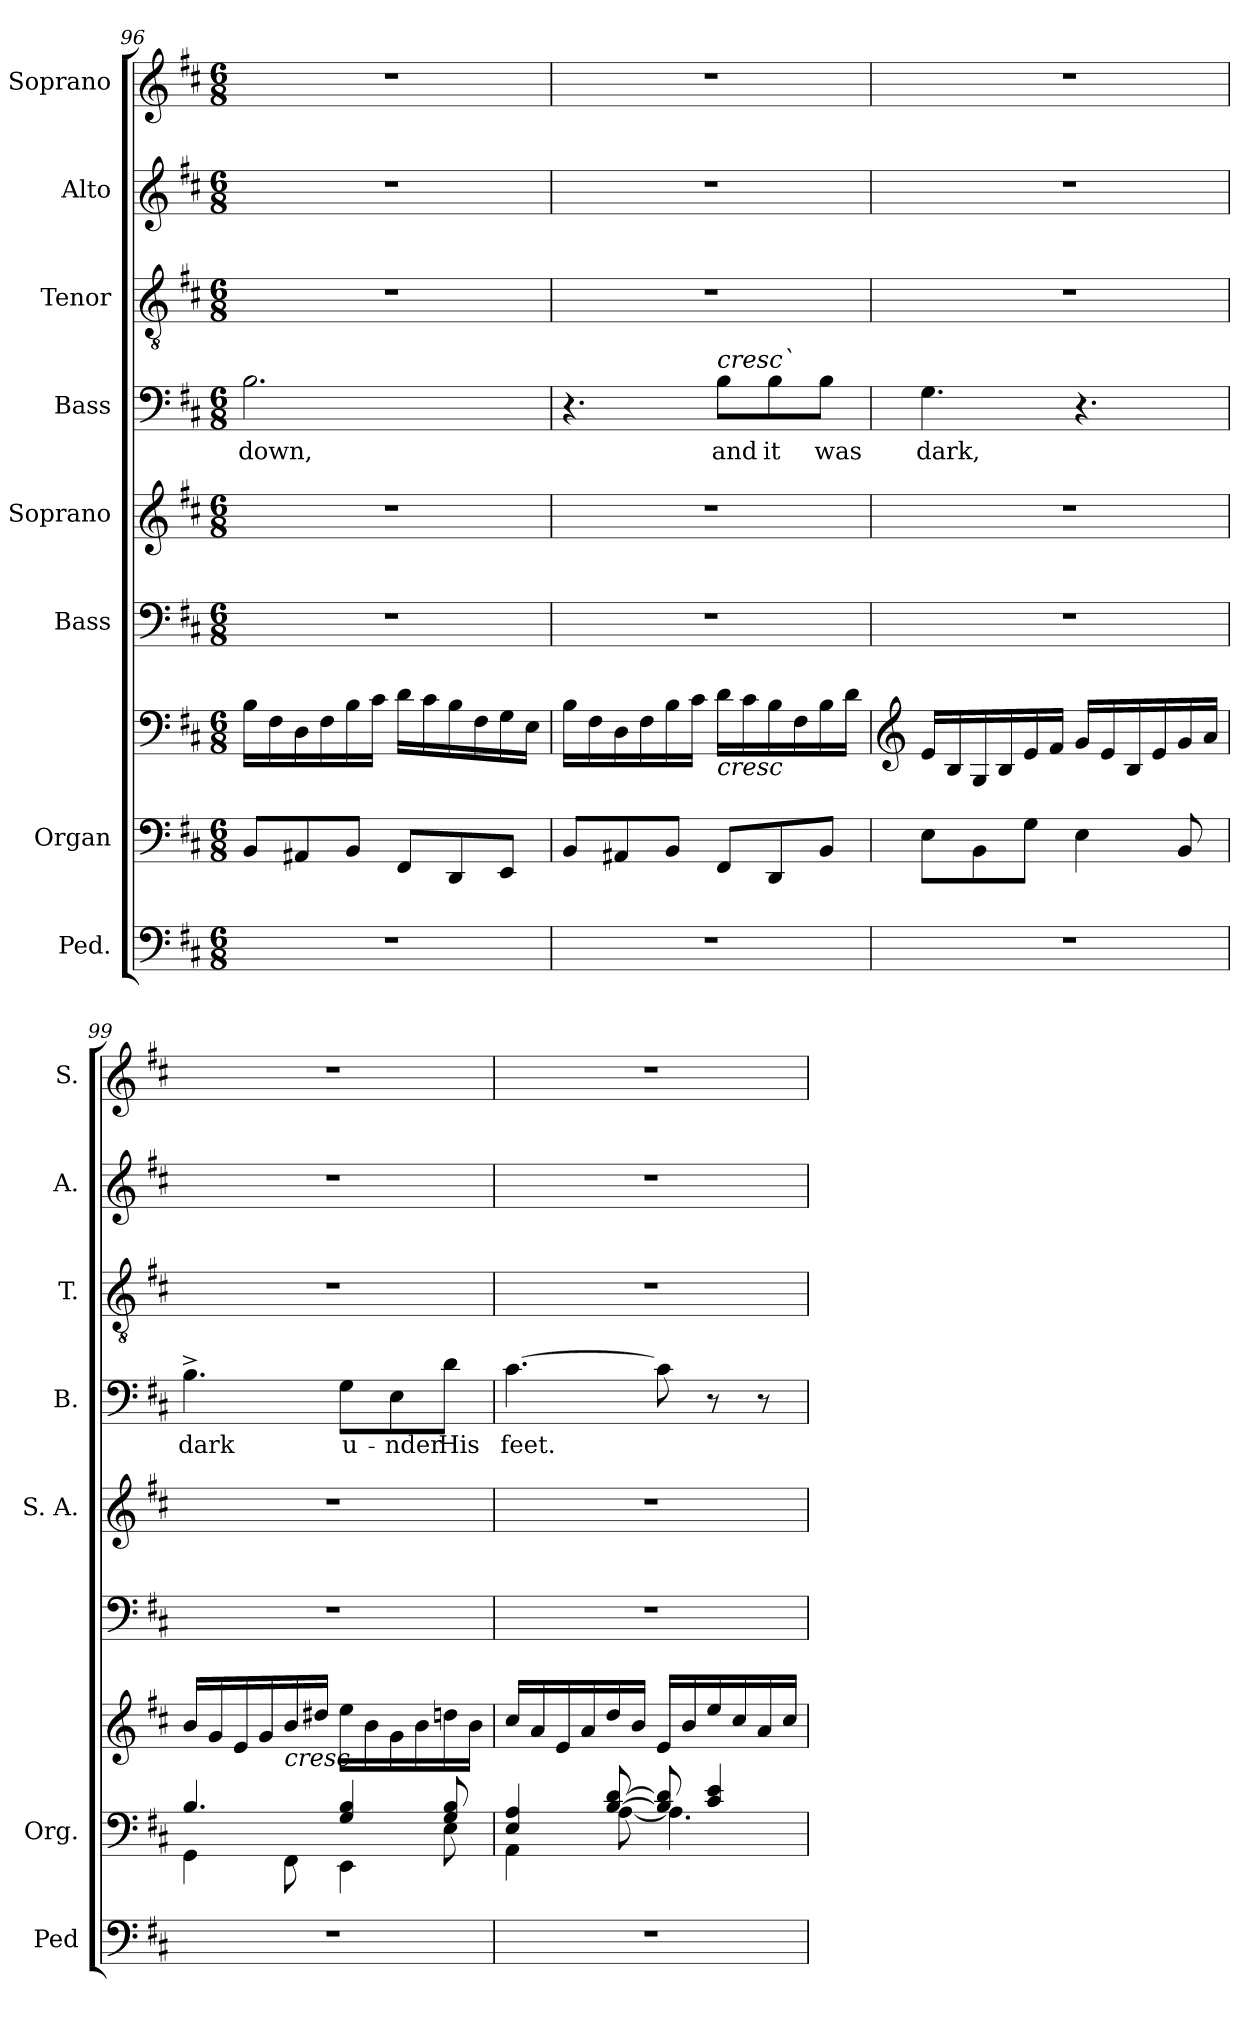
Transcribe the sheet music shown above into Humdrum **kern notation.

**kern	**kern	**kern	**kern	**kern	**kern	**text	**kern	**kern	**kern
*part8	*part7	*part7	*part6	*part5	*part4	*part4	*part3	*part2	*part1
*staff9	*staff8	*staff7	*staff6	*staff5	*staff4	*staff4	*staff3	*staff2	*staff1
*I"Ped.	*I"Organ	*	*I"Bass	*I"Soprano	*I"Bass	*	*I"Tenor	*I"Alto	*I"Soprano
*I'Ped	*I'Org.	*	*	*I'S. A.	*I'B.	*	*I'T.	*I'A.	*I'S.
*clefF4	*clefF4	*clefF4	*clefF4	*clefG2	*clefF4	*	*clefGv2	*clefG2	*clefG2
*	*	*	*	*	*	*	*ITrd7c12	*	*
*k[f#c#]	*k[f#c#]	*k[f#c#]	*k[f#c#]	*k[f#c#]	*k[f#c#]	*	*k[f#c#]	*k[f#c#]	*k[f#c#]
*D:	*D:	*D:	*D:	*D:	*D:	*	*D:	*D:	*D:
*M6/8	*M6/8	*M6/8	*M6/8	*M6/8	*M6/8	*	*M6/8	*M6/8	*M6/8
=96	=96	=96	=96	=96	=96	=96	=96	=96	=96
!LO:N:vis=1	!	!	!LO:N:vis=1	!LO:N:vis=1	!	!	!	!	!
!	!	!	!	!	!	!LO:LY:b:color=#000000	!LO:N:vis=1	!LO:N:vis=1	!LO:N:vis=1
2.r	8BBi/L	16Bi\LL	2.r	2.r	2.Bi\	down,	2.r	2.r	2.r
.	.	16F#i\	.	.	.	.	.	.	.
.	8AA#Xi/	16Di\	.	.	.	.	.	.	.
.	.	16F#i\	.	.	.	.	.	.	.
.	8BBi/J	16Bi\	.	.	.	.	.	.	.
.	.	16c#i\JJ	.	.	.	.	.	.	.
.	8FF#i/L	16di\LL	.	.	.	.	.	.	.
.	.	16c#i\	.	.	.	.	.	.	.
.	8DDi/	16Bi\	.	.	.	.	.	.	.
.	.	16F#i\	.	.	.	.	.	.	.
.	8EEi/J	16Gi\	.	.	.	.	.	.	.
.	.	16Ei\JJ	.	.	.	.	.	.	.
!!LO:PB:g=z
=97	=97	=97	=97	=97	=97	=97	=97	=97	=97
!LO:N:vis=1	!	!	!LO:N:vis=1	!LO:N:vis=1	!	!	!LO:N:vis=1	!LO:N:vis=1	!LO:N:vis=1
2.r	8BBi/L	16Bi\LL	2.r	2.r	4.r	.	2.r	2.r	2.r
.	.	16F#i\	.	.	.	.	.	.	.
.	8AA#Xi/	16Di\	.	.	.	.	.	.	.
.	.	16F#i\	.	.	.	.	.	.	.
.	8BBi/J	16Bi\	.	.	.	.	.	.	.
.	.	16c#i\JJ	.	.	.	.	.	.	.
!	!	!	!	!	!LO:TX:a:i:t=cresc`	!	!	!	!
!	!	!LO:TX:b:i:t=cresc	!	!	!	!	!	!	!
!	!	!	!	!	!	!LO:LY:b:color=#000000	!	!	!
.	8FF#i/L	16di\LL	.	.	8Bi\L	and	.	.	.
.	.	16c#i\	.	.	.	.	.	.	.
!	!	!	!	!	!	!LO:LY:b:color=#000000	!	!	!
.	8DDi/	16Bi\	.	.	8Bi\	it	.	.	.
.	.	16F#i\	.	.	.	.	.	.	.
!	!	!	!	!	!	!LO:LY:b:color=#000000	!	!	!
.	8BBi/J	16Bi\	.	.	8Bi\J	was	.	.	.
.	.	16di\JJ	.	.	.	.	.	.	.
=98	=98	=98	=98	=98	=98	=98	=98	=98	=98
*	*	*clefG2	*	*	*	*	*	*	*
!LO:N:vis=1	!	!	!LO:N:vis=1	!LO:N:vis=1	!	!	!	!	!
!	!	!	!	!	!	!LO:LY:b:color=#000000	!LO:N:vis=1	!LO:N:vis=1	!LO:N:vis=1
2.r	8Ei\L	16ei/LL	2.r	2.r	4.Gi\	dark,	2.r	2.r	2.r
.	.	16Bi/	.	.	.	.	.	.	.
.	8BBi\	16Gi/	.	.	.	.	.	.	.
.	.	16Bi/	.	.	.	.	.	.	.
.	8Gi\J	16ei/	.	.	.	.	.	.	.
.	.	16f#i/JJ	.	.	.	.	.	.	.
.	4Ei\	16gi/LL	.	.	4.r	.	.	.	.
.	.	16ei/	.	.	.	.	.	.	.
.	.	16Bi/	.	.	.	.	.	.	.
.	.	16ei/	.	.	.	.	.	.	.
.	8BBi/	16gi/	.	.	.	.	.	.	.
.	.	16ai/JJ	.	.	.	.	.	.	.
=99	=99	=99	=99	=99	=99	=99	=99	=99	=99
!LO:N:vis=1	!	!	!LO:N:vis=1	!LO:N:vis=1	!	!	!	!	!
*	*^	*	*	*	*	*	*	*	*
!	!	!	!	!	!	!	!LO:LY:b:color=#000000	!LO:N:vis=1	!LO:N:vis=1	!LO:N:vis=1
2.r	4.Bi/	4GGi\	16bi/LL	2.r	2.r	4.B^i\	dark	2.r	2.r	2.r
.	.	.	16gi/	.	.	.	.	.	.	.
.	.	.	16ei/	.	.	.	.	.	.	.
.	.	.	16gi/	.	.	.	.	.	.	.
!	!	!	!LO:TX:b:i:t=cresc	!	!	!	!	!	!	!
.	.	8FF#i\	16bi/	.	.	.	.	.	.	.
.	.	.	16dd#Xi/JJ	.	.	.	.	.	.	.
!	!	!	!	!	!	!	!LO:LY:b:color=#000000	!	!	!
.	4Gi/ 4Bi	4EEi\	16eei\LL	.	.	8Gi\L	u-	.	.	.
.	.	.	16bi\	.	.	.	.	.	.	.
!	!	!	!	!	!	!	!LO:LY:b:color=#000000	!	!	!
.	.	.	16gi\	.	.	8Ei\	-nder	.	.	.
.	.	.	16bi\	.	.	.	.	.	.	.
!	!	!	!	!	!	!	!LO:LY:b:color=#000000	!	!	!
.	8Gi/ 8Bi	8Ei\	16ddni\	.	.	8di\J	His	.	.	.
.	.	.	16bi\JJ	.	.	.	.	.	.	.
=100	=100	=100	=100	=100	=100	=100	=100	=100	=100	=100
!LO:N:vis=1	!	!	!	!LO:N:vis=1	!LO:N:vis=1	!	!	!	!	!
!	!	!	!	!	!	!	!LO:LY:b:color=#000000	!LO:N:vis=1	!LO:N:vis=1	!LO:N:vis=1
2.r	4Ei/ 4Ai	4AAi\	16cc#i/LL	2.r	2.r	[4.c#i\	feet.	2.r	2.r	2.r
.	.	.	16ai/	.	.	.	.	.	.	.
.	.	.	16ei/	.	.	.	.	.	.	.
.	.	.	16ai/	.	.	.	.	.	.	.
.	[8Bi/ [8di	[8Ai\	16ddi/	.	.	.	.	.	.	.
.	.	.	16bi/JJ	.	.	.	.	.	.	.
.	8Bi/] 8di]	4.Ai\]	16ei/LL	.	.	8c#i\]	.	.	.	.
.	.	.	16bi/	.	.	.	.	.	.	.
.	4c#i/ 4ei	.	16eei/	.	.	8r	.	.	.	.
.	.	.	16cc#i/	.	.	.	.	.	.	.
.	.	.	16ai/	.	.	8r	.	.	.	.
.	.	.	16cc#i/JJ	.	.	.	.	.	.	.
*	*v	*v	*	*	*	*	*	*	*	*
=	=	=	=	=	=	=	=	=	=
*-	*-	*-	*-	*-	*-	*-	*-	*-	*-
